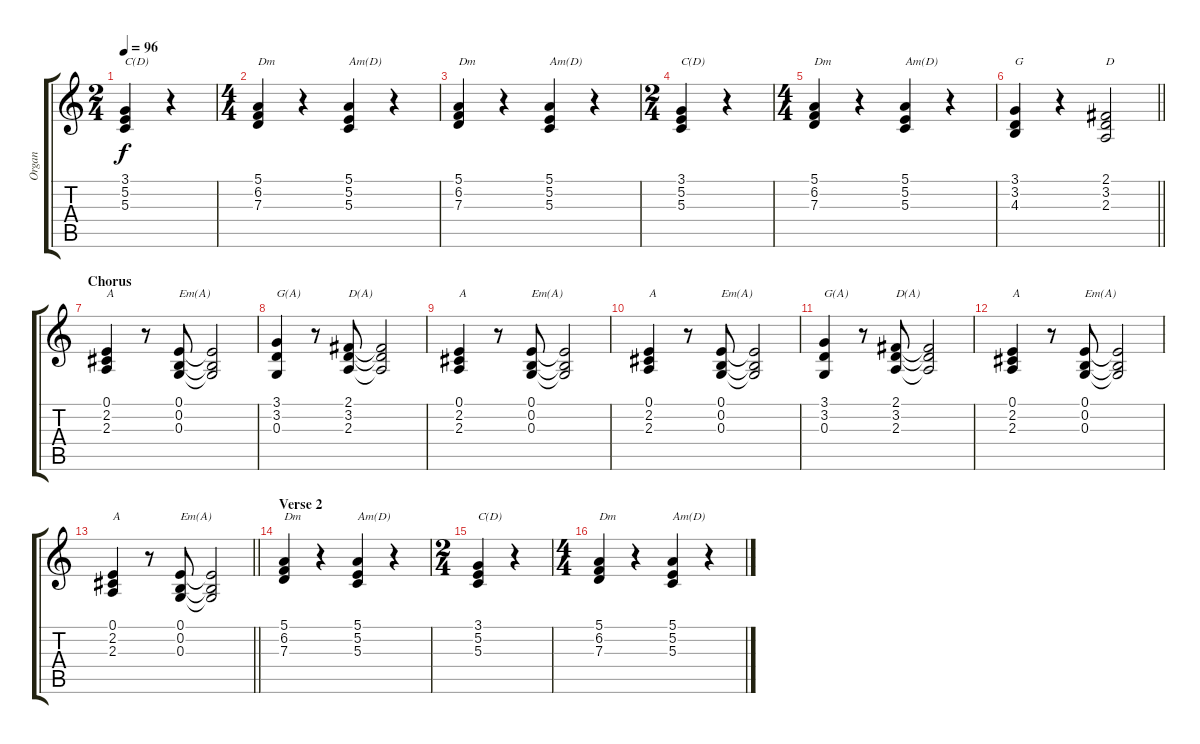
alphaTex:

\track ("Organ" "Organ") {instrument percussiveorgan}
\staff {score tabs}
\tuning (E4 B3 G3 D3 A2 E2) {hide}
\ts (2 4)
\tempo 96
\clef g2
\ks c
(3.1 5.2 5.3).4{txt "C(D)" dy f} r.4 |
\ts (4 4)
(5.1 6.2 7.3).4{txt "Dm"} r.4 (5.1 5.2 5.3).4{txt "Am(D)"} r.4 |
(5.1 6.2 7.3).4{txt "Dm"} r.4 (5.1 5.2 5.3).4{txt "Am(D)"} r.4 |
\ts (2 4)
(3.1 5.2 5.3).4{txt "C(D)"} r.4 |
\ts (4 4)
(5.1 6.2 7.3).4{txt "Dm"} r.4 (5.1 5.2 5.3).4{txt "Am(D)"} r.4 |
\barLineRight lightlight
(3.1 3.2 4.3).4{txt "G"} r.4 (2.1 3.2 2.3).2{txt "D"} |
\section ("" "Chorus")
(0.1 2.2 2.3).4{txt "A"} r.8 (0.1 0.2 0.3).8{txt "Em(A)"} (0.1{t} 0.2{t} 0.3{t}).2 |
(3.1 3.2 0.3).4{txt "G(A)"} r.8 (2.1 3.2 2.3).8{txt "D(A)"} (2.1{t} 3.2{t} 2.3{t}).2 |
(0.1 2.2 2.3).4{txt "A"} r.8 (0.1 0.2 0.3).8{txt "Em(A)"} (0.1{t} 0.2{t} 0.3{t}).2 |
(0.1 2.2 2.3).4{txt "A"} r.8 (0.1 0.2 0.3).8{txt "Em(A)"} (0.1{t} 0.2{t} 0.3{t}).2 |
(3.1 3.2 0.3).4{txt "G(A)"} r.8 (2.1 3.2 2.3).8{txt "D(A)"} (2.1{t} 3.2{t} 2.3{t}).2 |
(0.1 2.2 2.3).4{txt "A"} r.8 (0.1 0.2 0.3).8{txt "Em(A)"} (0.1{t} 0.2{t} 0.3{t}).2 |
\barLineRight lightlight
(0.1 2.2 2.3).4{txt "A"} r.8 (0.1 0.2 0.3).8{txt "Em(A)"} (0.1{t} 0.2{t} 0.3{t}).2 |
\section ("" "Verse 2")
(5.1 6.2 7.3).4{txt "Dm"} r.4 (5.1 5.2 5.3).4{txt "Am(D)"} r.4 |
\ts (2 4)
(3.1 5.2 5.3).4{txt "C(D)"} r.4 |
\ts (4 4)
(5.1 6.2 7.3).4{txt "Dm"} r.4 (5.1 5.2 5.3).4{txt "Am(D)"} r.4
